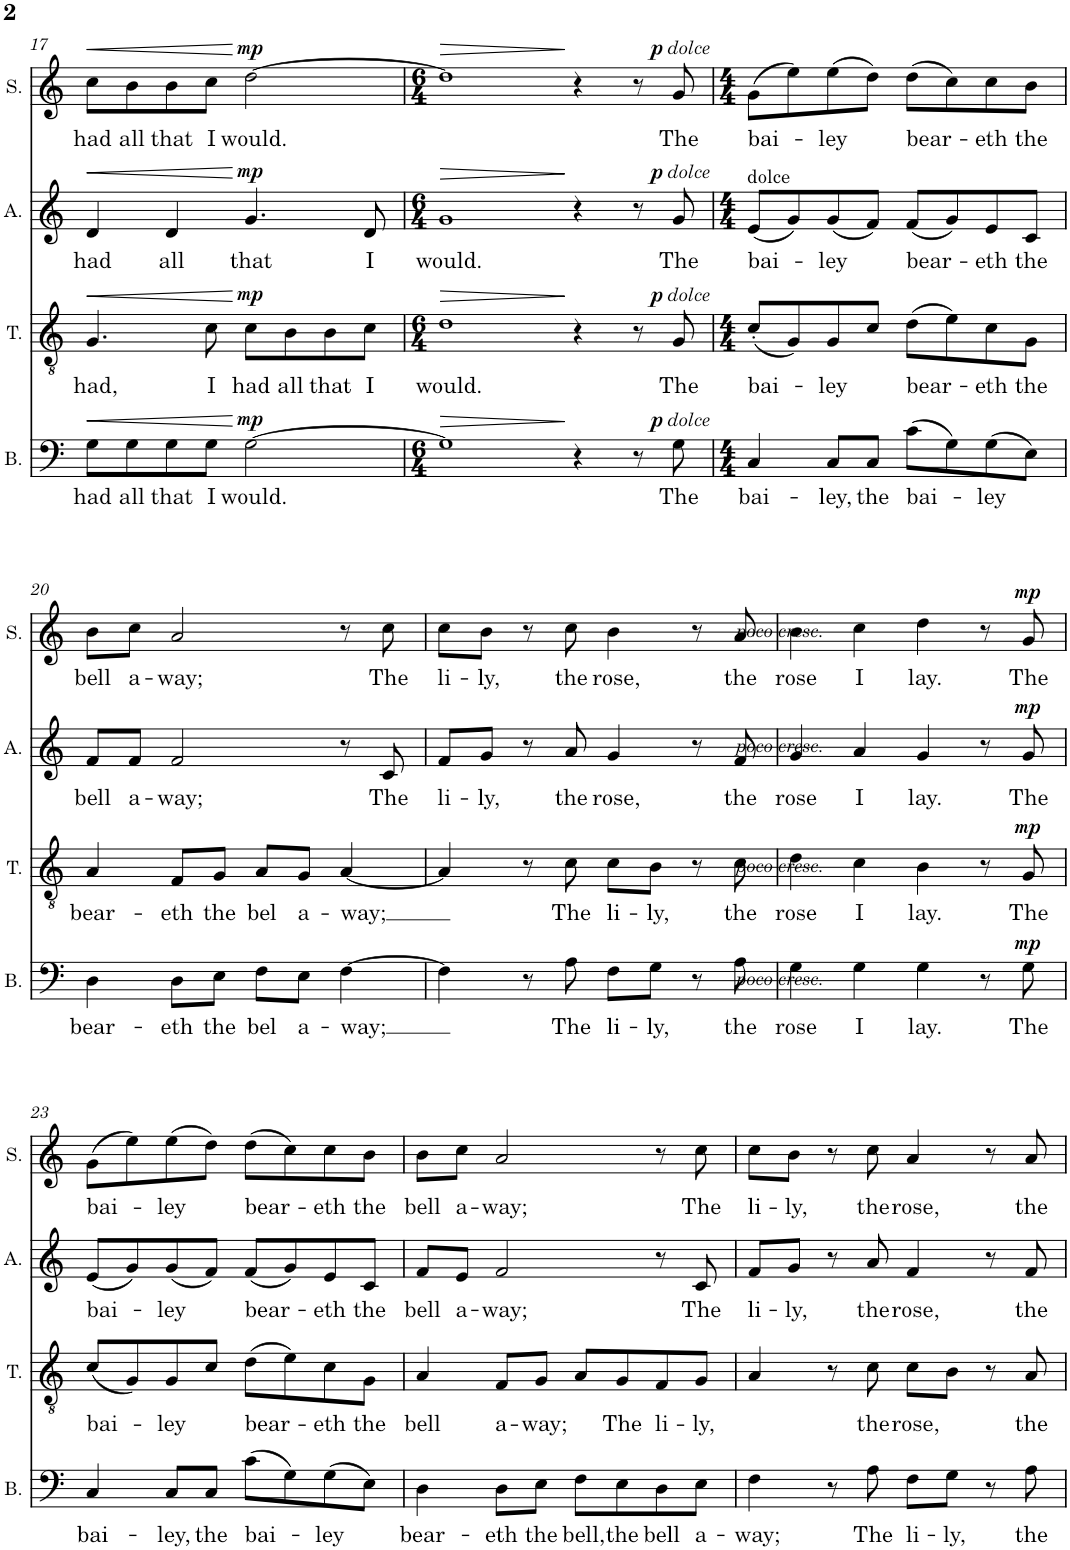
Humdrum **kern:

**kern	**text	**dynam	**kern	**text	**dynam	**kern	**text	**dynam	**kern	**text	**dynam
*part4	*part4	*part4	*part3	*part3	*part3	*part2	*part2	*part2	*part1	*part1	*part1
*staff4	*staff4	*staff4	*staff3	*staff3	*staff3	*staff2	*staff2	*staff2	*staff1	*staff1	*staff1
*I"Basso	*	*	*I"Tenore	*	*	*I"Contralto	*	*	*I"Soprano	*	*
*I'B.	*	*	*I'T.	*	*	*	*	*	*I'S.	*	*
!!LO:PB:g=z
*clefF4	*	*	*clefGv2	*	*	*clefG2	*	*	*clefG2	*	*
*k[]	*	*	*k[]	*	*	*k[]	*	*	*k[]	*	*
=17	=17	=17	=17	=17	=17	=17	=17	=17	=17	=17	=17
!	!LO:LY:b	!LO:HP:b	!	!LO:LY:b	!LO:HP:b	!	!LO:LY:b	!LO:HP:b	!	!LO:LY:b	!LO:HP:b
8G\L	had	<	4.G/	had,	<	4d/	had	<	8cc\L	had	<
!	!LO:LY:b	!	!	!	!	!	!	!	!	!LO:LY:b	!
8G\	all	.	.	.	.	.	.	.	8b\	all	.
!	!LO:LY:b	!	!	!	!	!	!LO:LY:b	!	!	!LO:LY:b	!
8G\	that	.	.	.	.	4d/	all	.	8b\	that	.
!	!LO:LY:b	!	!	!LO:LY:b	!	!	!	!	!	!LO:LY:b	!
8G\J	I	.	8c\	I	.	.	.	.	8cc\J	I	.
!	!LO:LY:b	!LO:DY:n=1:a	!	!LO:LY:b	!LO:DY:n=1:a	!	!LO:LY:b	!LO:DY:n=1:a	!	!LO:LY:b	!LO:DY:n=1:a
[2G\	would.	[ mp	8c\L	had	[ mp	4.g/	that	[ mp	[2dd\	would.	[ mp
!	!	!	!	!LO:LY:b	!	!	!	!	!	!	!
.	.	.	8B\	all	.	.	.	.	.	.	.
!	!	!	!	!LO:LY:b	!	!	!	!	!	!	!
.	.	.	8B\	that	.	.	.	.	.	.	.
!	!	!	!	!LO:LY:b	!	!	!LO:LY:b	!	!	!	!
.	.	.	8c\J	I	.	8d/	I	.	.	.	.
=18	=18	=18	=18	=18	=18	=18	=18	=18	=18	=18	=18
*M6/4	*	*	*M6/4	*	*	*M6/4	*	*	*M6/4	*	*
!	!	!LO:HP:b	!	!LO:LY:b	!LO:HP:b	!	!LO:LY:b	!LO:HP:b	!	!	!LO:HP:b
1G]	.	>	1d	would.	>	1g	would.	>	1dd]	.	>
4r	.	]	4r	.	]	4r	.	]	4r	.	]
8r	.	.	8r	.	.	8r	.	.	8r	.	.
!	!LO:LY:b	!LO:DY:a	!	!LO:LY:b	!	!	!LO:LY:b	!	!	!LO:LY:b	!
!	!	!LO:DY:n=1:a	!	!	!LO:DY:a	!	!	!	!	!	!
!	!	!	!	!	!LO:DY:n=1:a	!	!	!LO:DY:a	!	!	!
!	!	!	!	!	!	!	!	!LO:DY:n=1:a	!	!	!LO:DY:a
!	!	!	!	!	!	!	!	!	!	!	!LO:DY:n=1:a
8G\	The	p other-dynamics	8G/	The	p other-dynamics	8g/	The	p other-dynamics	8g/	The	p other-dynamics
=19	=19	=19	=19	=19	=19	=19	=19	=19	=19	=19	=19
*M4/4	*	*	*M4/4	*	*	*M4/4	*	*	*M4/4	*	*
!	!	!	!	!	!	!LO:TX:a:t=dolce	!	!	!	!	!
!	!LO:LY:b	!	!	!LO:LY:b	!	!	!LO:LY:b	!	!	!LO:LY:b	!
4C/	bai-	.	(8c'/L	bai-	.	(8e/L	bai-	.	(8g\L	bai-	.
.	.	.	8G/)	.	.	8g/)	.	.	8ee\)	.	.
!	!LO:LY:b	!	!	!LO:LY:b	!	!	!LO:LY:b	!	!	!LO:LY:b	!
8C/L	-ley,	.	8G/	-ley	.	(8g/	-ley	.	(8ee\	-ley	.
!	!LO:LY:b	!	!	!	!	!	!	!	!	!	!
8C/J	the	.	8c/J	.	.	8f/J)	.	.	8dd\J)	.	.
!	!LO:LY:b	!	!	!LO:LY:b	!	!	!LO:LY:b	!	!	!LO:LY:b	!
(8c\L	bai-	.	(8d\L	bear-	.	(8f/L	bear-	.	(8dd\L	bear-	.
8G\)	.	.	8e\)	.	.	8g/)	.	.	8cc\)	.	.
!	!LO:LY:b	!	!	!LO:LY:b	!	!	!LO:LY:b	!	!	!LO:LY:b	!
(8G\	-ley	.	8c\	-eth	.	8e/	-eth	.	8cc\	-eth	.
!	!	!	!	!LO:LY:b	!	!	!LO:LY:b	!	!	!LO:LY:b	!
8E\J)	.	.	8G\J	the	.	8c/J	the	.	8b\J	the	.
!!LO:LB:g=z
=20	=20	=20	=20	=20	=20	=20	=20	=20	=20	=20	=20
!	!LO:LY:b	!	!	!LO:LY:b	!	!	!LO:LY:b	!	!	!LO:LY:b	!
4D\	bear-	.	4A/	bear-	.	8f/L	bell	.	8b\L	bell	.
!	!	!	!	!	!	!	!LO:LY:b	!	!	!LO:LY:b	!
.	.	.	.	.	.	8f/J	a-	.	8cc\J	a-	.
!	!LO:LY:b	!	!	!LO:LY:b	!	!	!LO:LY:b	!	!	!LO:LY:b	!
8D\L	-eth	.	8F/L	-eth	.	2f/	-way;	.	2a/	-way;	.
!	!LO:LY:b	!	!	!LO:LY:b	!	!	!	!	!	!	!
8E\J	the	.	8G/J	the	.	.	.	.	.	.	.
!	!LO:LY:b	!	!	!LO:LY:b	!	!	!	!	!	!	!
8F\L	bel	.	8A/L	bel	.	.	.	.	.	.	.
!	!LO:LY:b	!	!	!LO:LY:b	!	!	!	!	!	!	!
8E\J	a-	.	8G/J	a-	.	.	.	.	.	.	.
!	!LO:LY:b	!	!	!LO:LY:b	!	!	!	!	!	!	!
[4F\	-way;	.	[4A/	-way;	.	8r	.	.	8r	.	.
!	!	!	!	!	!	!	!LO:LY:b	!	!	!LO:LY:b	!
.	.	.	.	.	.	8c/	The	.	8cc\	The	.
=21	=21	=21	=21	=21	=21	=21	=21	=21	=21	=21	=21
!	!	!	!	!	!	!	!LO:LY:b	!	!	!LO:LY:b	!
4F\]	.	.	4A/]	.	.	8f/L	li-	.	8cc\L	li-	.
!	!	!	!	!	!	!	!LO:LY:b	!	!	!LO:LY:b	!
.	.	.	.	.	.	8g/J	-ly,	.	8b\J	-ly,	.
8r	.	.	8r	.	.	8r	.	.	8r	.	.
!	!LO:LY:b	!	!	!LO:LY:b	!	!	!LO:LY:b	!	!	!LO:LY:b	!
8A\	The	.	8c\	The	.	8a/	the	.	8cc\	the	.
!	!LO:LY:b	!	!	!LO:LY:b	!	!	!LO:LY:b	!	!	!LO:LY:b	!
8F\L	li-	.	8c\L	li-	.	4g/	rose,	.	4b\	rose,	.
!	!LO:LY:b	!	!	!LO:LY:b	!	!	!	!	!	!	!
8G\J	-ly,	.	8B\J	-ly,	.	.	.	.	.	.	.
8r	.	.	8r	.	.	8r	.	.	8r	.	.
!	!	!	!	!	!	!	!	!	!LO:TX:b:i:t=poco cresc.	!	!
!	!	!	!	!	!	!LO:TX:b:i:t=poco cresc.	!	!	!	!	!
!	!	!	!LO:TX:b:i:t=poco cresc.	!	!	!	!	!	!	!	!
!LO:TX:b:i:t=poco cresc.	!	!	!	!	!	!	!	!	!	!	!
!	!LO:LY:b	!	!	!LO:LY:b	!	!	!LO:LY:b	!	!	!LO:LY:b	!
8A\	the	.	8c\	the	.	8f/	the	.	8a/	the	.
=22	=22	=22	=22	=22	=22	=22	=22	=22	=22	=22	=22
!	!LO:LY:b	!	!	!LO:LY:b	!	!	!LO:LY:b	!	!	!LO:LY:b	!
4G\	rose	.	4d\	rose	.	4g/	rose	.	4b\	rose	.
!	!LO:LY:b	!	!	!LO:LY:b	!	!	!LO:LY:b	!	!	!LO:LY:b	!
4G\	I	.	4c\	I	.	4a/	I	.	4cc\	I	.
!	!LO:LY:b	!	!	!LO:LY:b	!	!	!LO:LY:b	!	!	!LO:LY:b	!
4G\	lay.	.	4B\	lay.	.	4g/	lay.	.	4dd\	lay.	.
8r	.	.	8r	.	.	8r	.	.	8r	.	.
!	!LO:LY:b	!LO:DY:a	!	!LO:LY:b	!LO:DY:a	!	!LO:LY:b	!LO:DY:a	!	!LO:LY:b	!LO:DY:a
8G\	The	mp	8G/	The	mp	8g/	The	mp	8g/	The	mp
!!LO:LB:g=z
=23	=23	=23	=23	=23	=23	=23	=23	=23	=23	=23	=23
!	!LO:LY:b	!	!	!LO:LY:b	!	!	!LO:LY:b	!	!	!LO:LY:b	!
4C/	bai-	.	(8c/L	bai-	.	(8e/L	bai-	.	(8g\L	bai-	.
.	.	.	8G/)	.	.	8g/)	.	.	8ee\)	.	.
!	!LO:LY:b	!	!	!LO:LY:b	!	!	!LO:LY:b	!	!	!LO:LY:b	!
8C/L	-ley,	.	8G/	-ley	.	(8g/	-ley	.	(8ee\	-ley	.
!	!LO:LY:b	!	!	!	!	!	!	!	!	!	!
8C/J	the	.	8c/J	.	.	8f/J)	.	.	8dd\J)	.	.
!	!LO:LY:b	!	!	!LO:LY:b	!	!	!LO:LY:b	!	!	!LO:LY:b	!
(8c\L	bai-	.	(8d\L	bear-	.	(8f/L	bear-	.	(8dd\L	bear-	.
8G\)	.	.	8e\)	.	.	8g/)	.	.	8cc\)	.	.
!	!LO:LY:b	!	!	!LO:LY:b	!	!	!LO:LY:b	!	!	!LO:LY:b	!
(8G\	-ley	.	8c\	-eth	.	8e/	-eth	.	8cc\	-eth	.
!	!	!	!	!LO:LY:b	!	!	!LO:LY:b	!	!	!LO:LY:b	!
8E\J)	.	.	8G\J	the	.	8c/J	the	.	8b\J	the	.
=24	=24	=24	=24	=24	=24	=24	=24	=24	=24	=24	=24
!	!LO:LY:b	!	!	!LO:LY:b	!	!	!LO:LY:b	!	!	!LO:LY:b	!
4D\	bear-	.	4A/	bell	.	8f/L	bell	.	8b\L	bell	.
!	!	!	!	!	!	!	!LO:LY:b	!	!	!LO:LY:b	!
.	.	.	.	.	.	8e/J	a-	.	8cc\J	a-	.
!	!LO:LY:b	!	!	!LO:LY:b	!	!	!LO:LY:b	!	!	!LO:LY:b	!
8D\L	-eth	.	8F/L	a-	.	2f/	-way;	.	2a/	-way;	.
!	!LO:LY:b	!	!	!LO:LY:b	!	!	!	!	!	!	!
8E\J	the	.	8G/J	-way;	.	.	.	.	.	.	.
!	!LO:LY:b	!	!	!	!	!	!	!	!	!	!
8F\L	bell,	.	8A/L	.	.	.	.	.	.	.	.
!	!LO:LY:b	!	!	!LO:LY:b	!	!	!	!	!	!	!
8E\	the	.	8G/	The	.	.	.	.	.	.	.
!	!LO:LY:b	!	!	!LO:LY:b	!	!	!	!	!	!	!
8D\	bell	.	8F/	li-	.	8r	.	.	8r	.	.
!	!LO:LY:b	!	!	!LO:LY:b	!	!	!LO:LY:b	!	!	!LO:LY:b	!
8E\J	a-	.	8G/J	-ly,	.	8c/	The	.	8cc\	The	.
=25	=25	=25	=25	=25	=25	=25	=25	=25	=25	=25	=25
!	!LO:LY:b	!	!	!	!	!	!LO:LY:b	!	!	!LO:LY:b	!
4F\	-way;	.	4A/	.	.	8f/L	li-	.	8cc\L	li-	.
!	!	!	!	!	!	!	!LO:LY:b	!	!	!LO:LY:b	!
.	.	.	.	.	.	8g/J	-ly,	.	8b\J	-ly,	.
8r	.	.	8r	.	.	8r	.	.	8r	.	.
!	!LO:LY:b	!	!	!LO:LY:b	!	!	!LO:LY:b	!	!	!LO:LY:b	!
8A\	The	.	8c\	the	.	8a/	the	.	8cc\	the	.
!	!LO:LY:b	!	!	!LO:LY:b	!	!	!LO:LY:b	!	!	!LO:LY:b	!
8F\L	li-	.	8c\L	rose,	.	4f/	rose,	.	4a/	rose,	.
!	!LO:LY:b	!	!	!	!	!	!	!	!	!	!
8G\J	-ly,	.	8B\J	.	.	.	.	.	.	.	.
8r	.	.	8r	.	.	8r	.	.	8r	.	.
!	!LO:LY:b	!	!	!LO:LY:b	!	!	!LO:LY:b	!	!	!LO:LY:b	!
8A\	the	.	8A/	the	.	8f/	the	.	8a/	the	.
=	=	=	=	=	=	=	=	=	=	=	=
*-	*-	*-	*-	*-	*-	*-	*-	*-	*-	*-	*-
